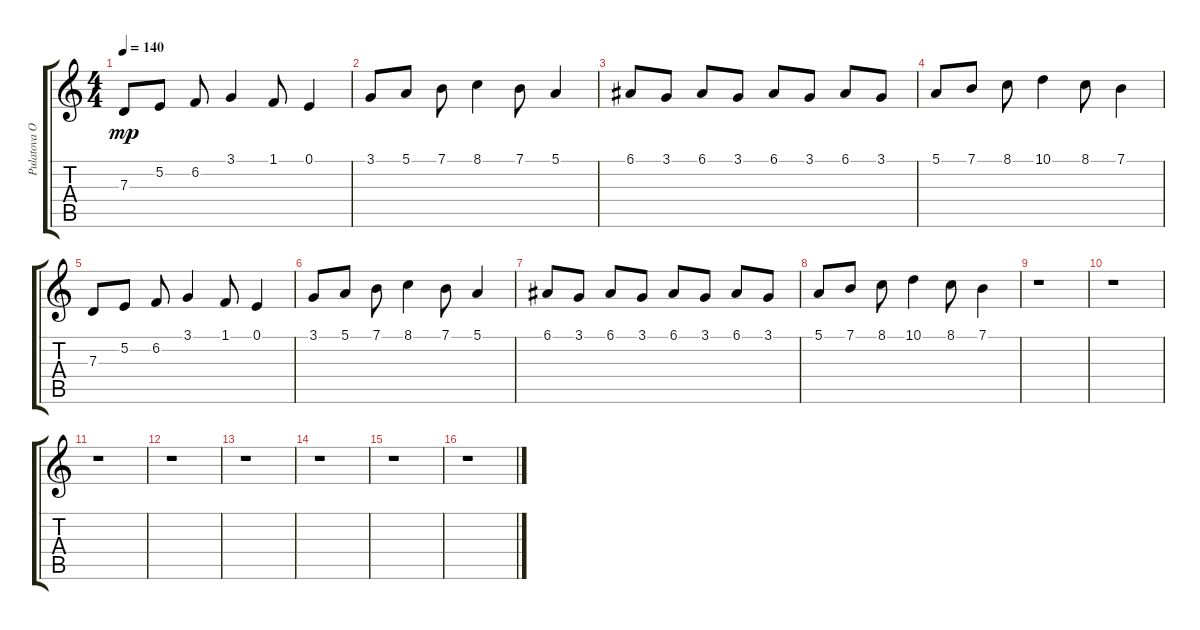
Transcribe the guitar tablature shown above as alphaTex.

\track ("Pulatova O (LH)" "Pulatova O") {instrument acousticgrandpiano}
\staff {score tabs}
\tuning (E4 B3 G3 D3 A2 E2) {hide}
\ts (4 4)
\tempo 140
\clef g2
\ks c
7.3.8{dy mp} 5.2.8 6.2.8 3.1.4 1.1.8 0.1.4 |
3.1.8 5.1.8 7.1.8 8.1.4 7.1.8 5.1.4 |
6.1.8 3.1.8 6.1.8 3.1.8 6.1.8 3.1.8 6.1.8 3.1.8 |
5.1.8 7.1.8 8.1.8 10.1.4 8.1.8 7.1.4 |
7.3.8 5.2.8 6.2.8 3.1.4 1.1.8 0.1.4 |
3.1.8 5.1.8 7.1.8 8.1.4 7.1.8 5.1.4 |
6.1.8 3.1.8 6.1.8 3.1.8 6.1.8 3.1.8 6.1.8 3.1.8 |
5.1.8 7.1.8 8.1.8 10.1.4 8.1.8 7.1.4 |
r.1 |
r.1 |
r.1 |
r.1 |
r.1 |
r.1 |
r.1 |
r.1
